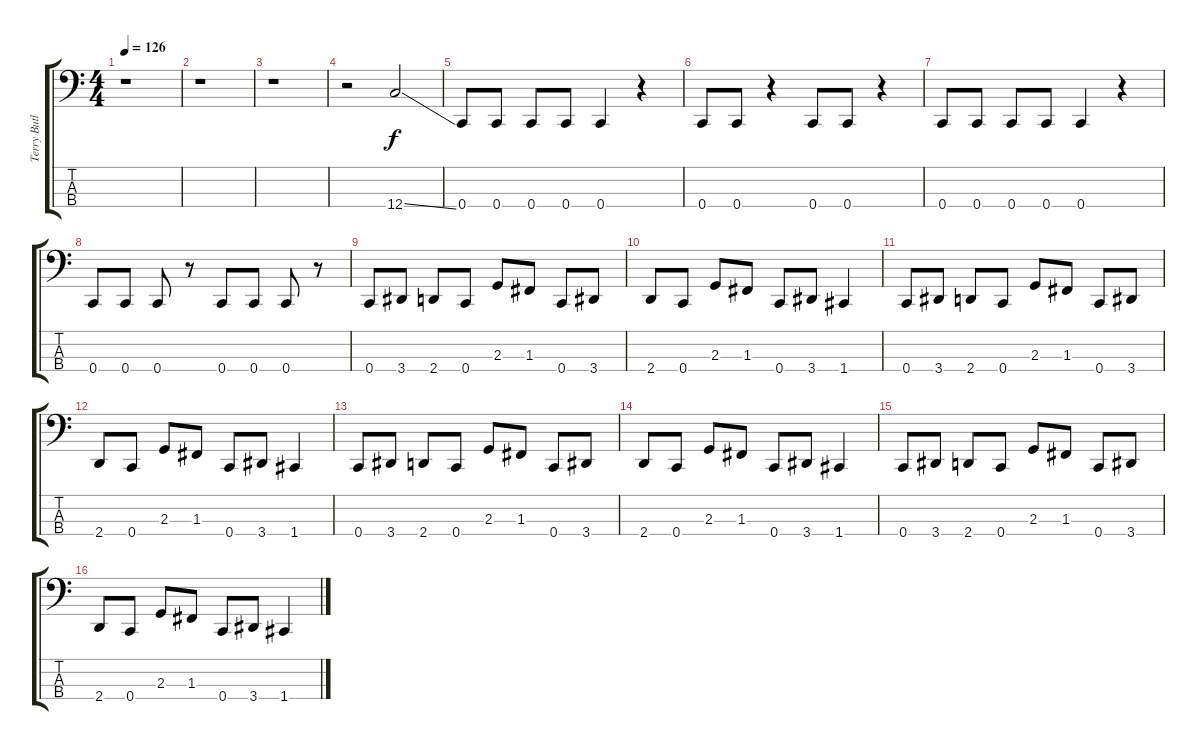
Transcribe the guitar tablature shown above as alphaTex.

\track ("Terry Butler (Bass)" "Terry Butl") {instrument electricbasspick}
\staff {score tabs}
\tuning (Eb2 Bb1 F1 C1) {hide}
\ts (4 4)
\tempo 126
\clef f4
\ks c
r.1{dy f instrument electricbasspick} |
r.1 |
r.1 |
r.2 12.4{ss}.2 |
0.4.8 0.4.8 0.4.8 0.4.8 0.4.4 r.4 |
0.4.8 0.4.8 r.4 0.4.8 0.4.8 r.4 |
0.4.8 0.4.8 0.4.8 0.4.8 0.4.4 r.4 |
0.4.8 0.4.8 0.4.8 r.8 0.4.8 0.4.8 0.4.8 r.8 |
0.4.8 3.4.8 2.4.8 0.4.8 2.3.8 1.3.8 0.4.8 3.4.8 |
2.4.8 0.4.8 2.3.8 1.3.8 0.4.8 3.4.8 1.4.4 |
0.4.8 3.4.8 2.4.8 0.4.8 2.3.8 1.3.8 0.4.8 3.4.8 |
2.4.8 0.4.8 2.3.8 1.3.8 0.4.8 3.4.8 1.4.4 |
0.4.8 3.4.8 2.4.8 0.4.8 2.3.8 1.3.8 0.4.8 3.4.8 |
2.4.8 0.4.8 2.3.8 1.3.8 0.4.8 3.4.8 1.4.4 |
0.4.8 3.4.8 2.4.8 0.4.8 2.3.8 1.3.8 0.4.8 3.4.8 |
2.4.8 0.4.8 2.3.8 1.3.8 0.4.8 3.4.8 1.4.4
